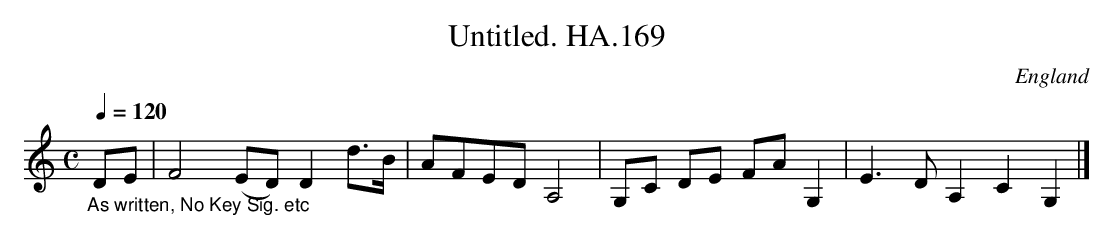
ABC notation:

X:1
T:Untitled. HA.169
M:C
L:1/8
Q:1/4=120
O:England
K:C major
"_As written, No Key Sig. etc"
DE|F4(ED)D2 d>B|AFED A,4|G,C DE FA G,2|E3DA,2C2G,2|]
